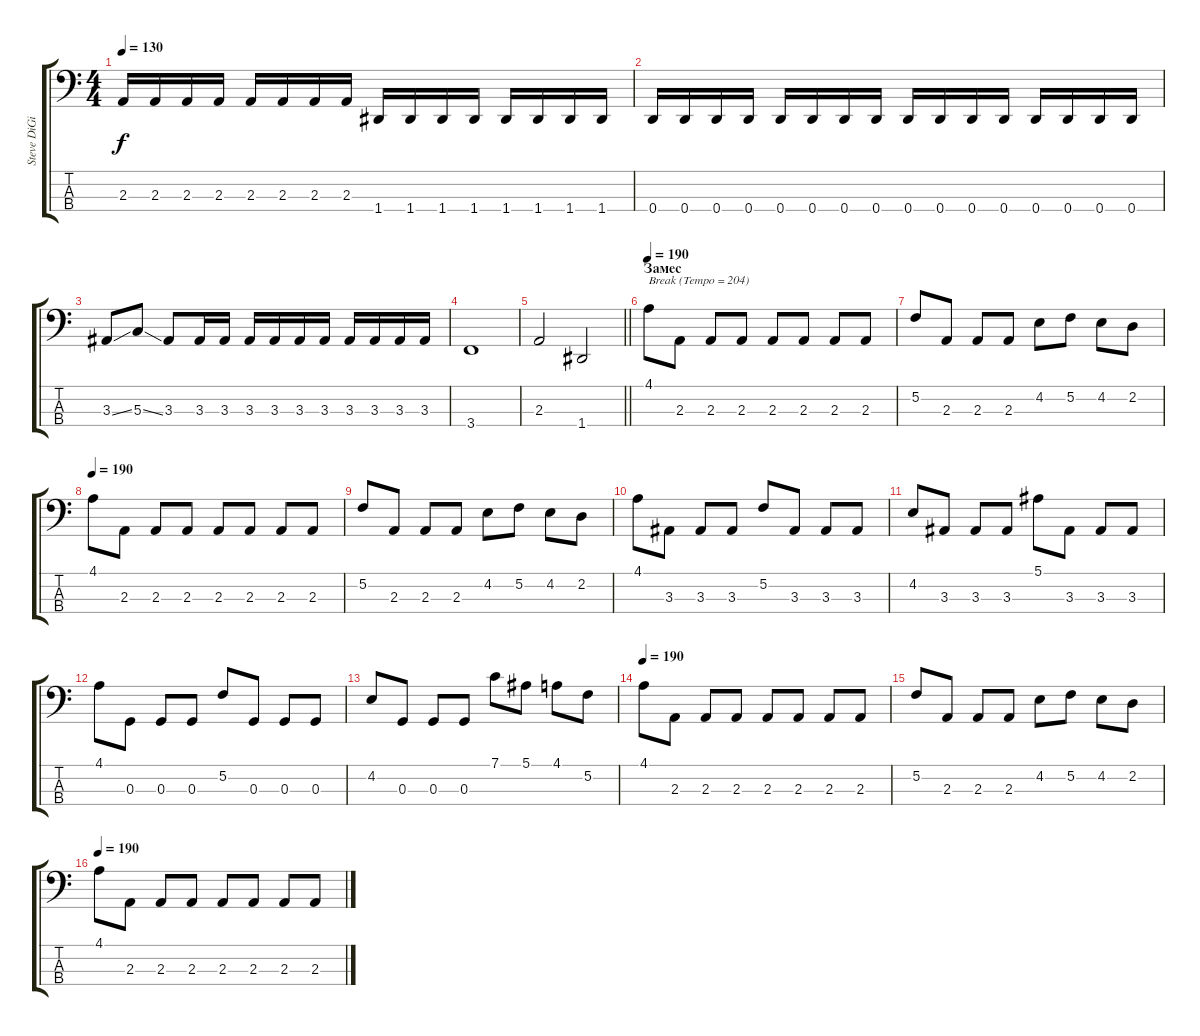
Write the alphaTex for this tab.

\track ("Steve DiGiorgio" "Steve DiGi") {instrument electricbassfinger}
\staff {score tabs}
\tuning (F2 C2 G1 D1) {hide}
\ts (4 4)
\tempo 130
\clef f4
\ks c
2.3.16{dy f} 2.3.16 2.3.16 2.3.16 2.3.16 2.3.16 2.3.16 2.3.16 1.4.16 1.4.16 1.4.16 1.4.16 1.4.16 1.4.16 1.4.16 1.4.16 |
0.4.16 0.4.16 0.4.16 0.4.16 0.4.16 0.4.16 0.4.16 0.4.16 0.4.16 0.4.16 0.4.16 0.4.16 0.4.16 0.4.16 0.4.16 0.4.16 |
3.3{ss}.8 5.3{ss}.8 3.3.8 3.3.16 3.3.16 3.3.16 3.3.16 3.3.16 3.3.16 3.3.16 3.3.16 3.3.16 3.3.16 |
3.4.1 |
\barLineRight lightlight
2.3.2 1.4.2 |
\section ("" "Замес")
\tempo 190
4.1.8{txt "Break (Tempo = 204)"} 2.3.8 2.3.8 2.3.8 2.3.8 2.3.8 2.3.8 2.3.8 |
5.2.8 2.3.8 2.3.8 2.3.8 4.2.8 5.2.8 4.2.8 2.2.8 |
\tempo 190
4.1.8 2.3.8 2.3.8 2.3.8 2.3.8 2.3.8 2.3.8 2.3.8 |
5.2.8 2.3.8 2.3.8 2.3.8 4.2.8 5.2.8 4.2.8 2.2.8 |
4.1.8 3.3.8 3.3.8 3.3.8 5.2.8 3.3.8 3.3.8 3.3.8 |
4.2.8 3.3.8 3.3.8 3.3.8 5.1.8 3.3.8 3.3.8 3.3.8 |
4.1.8 0.3.8 0.3.8 0.3.8 5.2.8 0.3.8 0.3.8 0.3.8 |
4.2.8 0.3.8 0.3.8 0.3.8 7.1.8 5.1.8 4.1.8 5.2.8 |
\tempo 190
4.1.8 2.3.8 2.3.8 2.3.8 2.3.8 2.3.8 2.3.8 2.3.8 |
5.2.8 2.3.8 2.3.8 2.3.8 4.2.8 5.2.8 4.2.8 2.2.8 |
\tempo 190
4.1.8 2.3.8 2.3.8 2.3.8 2.3.8 2.3.8 2.3.8 2.3.8
